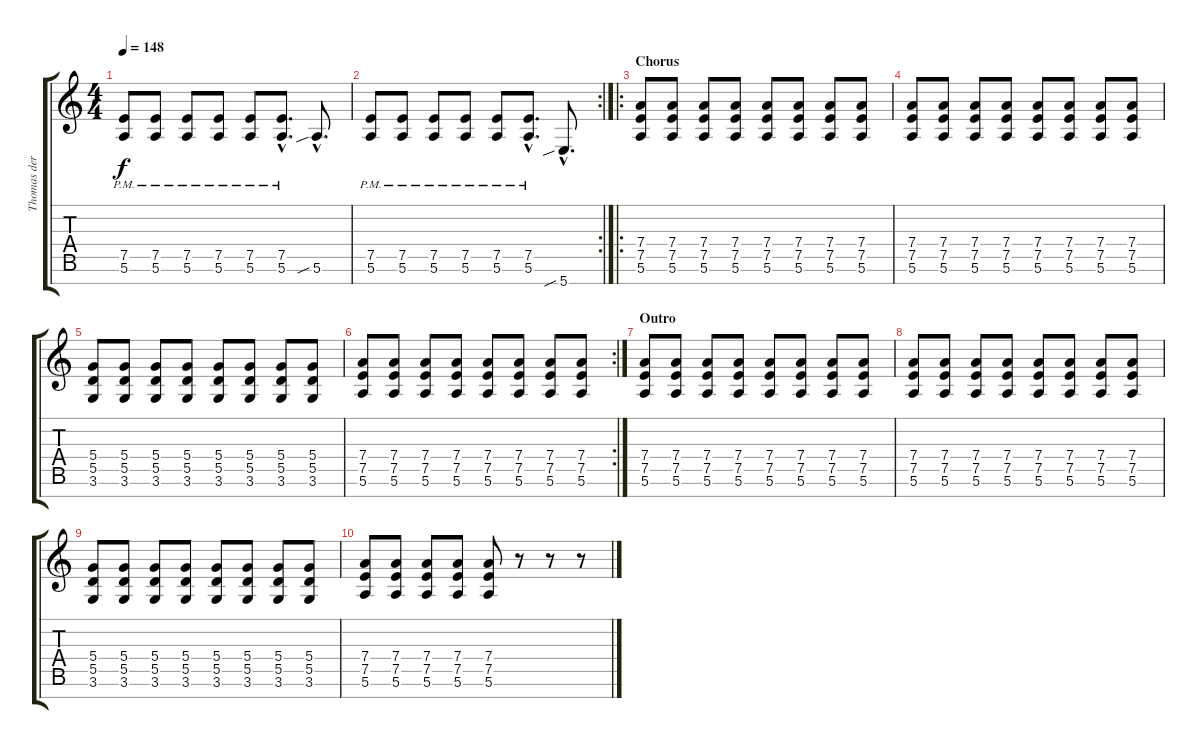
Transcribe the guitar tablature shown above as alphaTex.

\track ("Thomas der Münzer" "Thomas der") {instrument distortionguitar}
\staff {score tabs}
\tuning (E4 B3 G3 D3 A2 E2 B1) {hide}
\ts (4 4)
\tempo 148
\clef g2
\ks c
(7.5{pm} 5.6{pm}).8{dy f} (7.5{pm} 5.6{pm}).8 (7.5{pm} 5.6{pm}).8 (7.5{pm} 5.6{pm}).8 (7.5{pm} 5.6{pm}).8 (7.5{hac pm} 5.6{hac pm}).8{d} 5.6{sib hac}.8{d} |
\rc 2
(7.5{pm} 5.6{pm}).8 (7.5{pm} 5.6{pm}).8 (7.5{pm} 5.6{pm}).8 (7.5{pm} 5.6{pm}).8 (7.5{pm} 5.6{pm}).8 (7.5{hac pm} 5.6{hac pm}).8{d} 5.7{sib hac}.8{d} |
\ro
\section ("" "Chorus")
(7.4 7.5 5.6).8 (7.4 7.5 5.6).8 (7.4 7.5 5.6).8 (7.4 7.5 5.6).8 (7.4 7.5 5.6).8 (7.4 7.5 5.6).8 (7.4 7.5 5.6).8 (7.4 7.5 5.6).8 |
(7.4 7.5 5.6).8 (7.4 7.5 5.6).8 (7.4 7.5 5.6).8 (7.4 7.5 5.6).8 (7.4 7.5 5.6).8 (7.4 7.5 5.6).8 (7.4 7.5 5.6).8 (7.4 7.5 5.6).8 |
(5.4 5.5 3.6).8 (5.4 5.5 3.6).8 (5.4 5.5 3.6).8 (5.4 5.5 3.6).8 (5.4 5.5 3.6).8 (5.4 5.5 3.6).8 (5.4 5.5 3.6).8 (5.4 5.5 3.6).8 |
\rc 2
(7.4 7.5 5.6).8 (7.4 7.5 5.6).8 (7.4 7.5 5.6).8 (7.4 7.5 5.6).8 (7.4 7.5 5.6).8 (7.4 7.5 5.6).8 (7.4 7.5 5.6).8 (7.4 7.5 5.6).8 |
\section ("" "Outro")
(7.4 7.5 5.6).8 (7.4 7.5 5.6).8 (7.4 7.5 5.6).8 (7.4 7.5 5.6).8 (7.4 7.5 5.6).8 (7.4 7.5 5.6).8 (7.4 7.5 5.6).8 (7.4 7.5 5.6).8 |
(7.4 7.5 5.6).8 (7.4 7.5 5.6).8 (7.4 7.5 5.6).8 (7.4 7.5 5.6).8 (7.4 7.5 5.6).8 (7.4 7.5 5.6).8 (7.4 7.5 5.6).8 (7.4 7.5 5.6).8 |
(5.4 5.5 3.6).8 (5.4 5.5 3.6).8 (5.4 5.5 3.6).8 (5.4 5.5 3.6).8 (5.4 5.5 3.6).8 (5.4 5.5 3.6).8 (5.4 5.5 3.6).8 (5.4 5.5 3.6).8 |
(7.4 7.5 5.6).8 (7.4 7.5 5.6).8 (7.4 7.5 5.6).8 (7.4 7.5 5.6).8 (7.4 7.5 5.6).8 r.8 r.8 r.8
